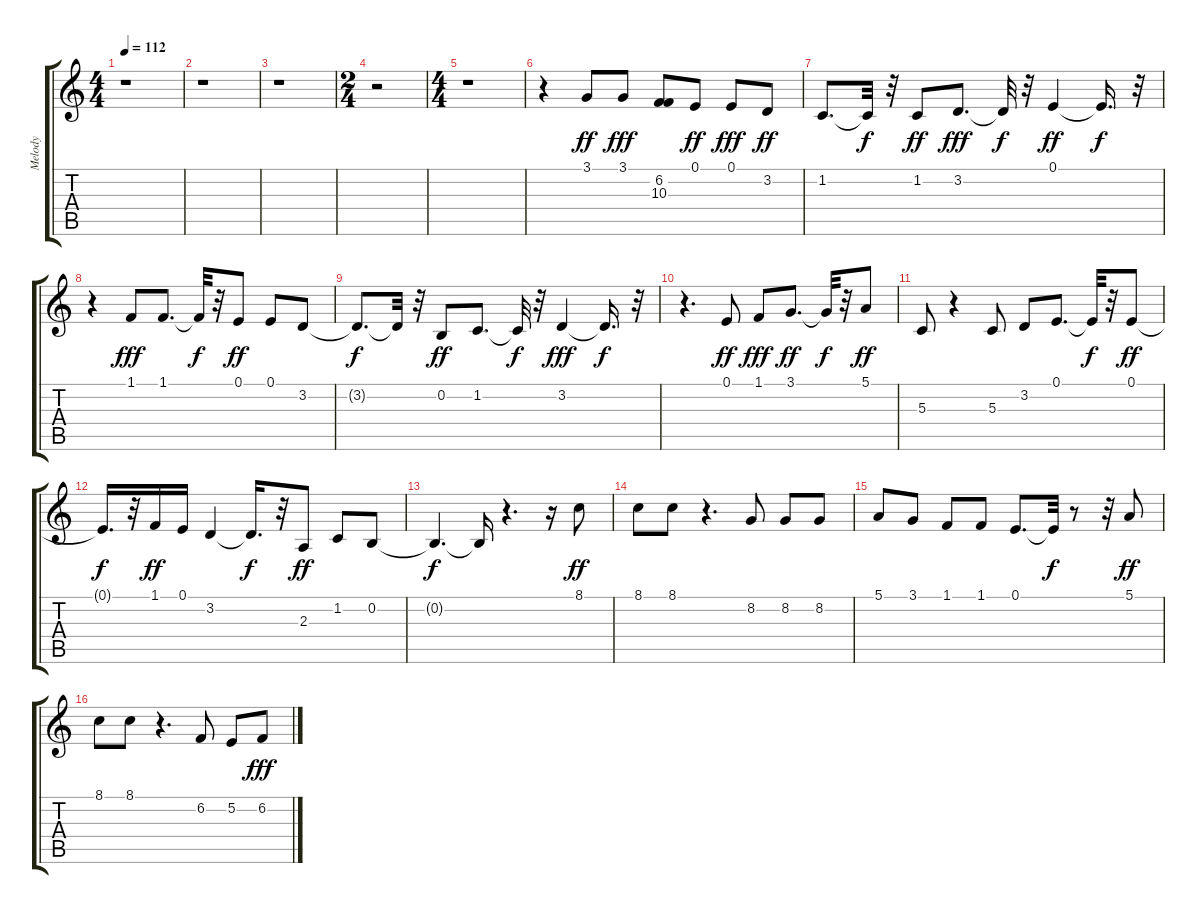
\track ("Melody" "Melody") {instrument flute}
\staff {score tabs}
\tuning (E4 B3 G3 D3 A2 E2) {hide}
\ts (4 4)
\tempo 112
\clef g2
\ks c
r.1{dy f} |
r.1 |
r.1 |
\ts (2 4)
r.2 |
\ts (4 4)
r.1 |
r.4 3.1.8{dy ff volume 12 balance 8 instrument flute} 3.1.8{dy fff} (6.2 10.3).8 0.1.8{dy ff} 0.1.8{dy fff} 3.2.8{dy ff} |
1.2.8{d} 1.2{t}.32{dy f} r.32 1.2.8{dy ff} 3.2.8{d dy fff} 3.2{t}.32{dy f} r.32 0.1.4{dy ff} 0.1{t}.16{d dy f} r.32 |
r.4 1.1.8{dy fff} 1.1.8{d} 1.1{t}.32{dy f} r.32 0.1.8{dy ff} 0.1.8 3.2.8 |
3.2{t}.8{d dy f} 3.2{t}.32 r.32 0.2.8{dy ff} 1.2.8{d} 1.2{t}.32{dy f} r.32 3.2.4{dy fff} 3.2{t}.16{d dy f} r.32 |
r.4{d} 0.1.8{dy ff} 1.1.8{dy fff} 3.1.8{d dy ff} 3.1{t}.32{dy f} r.32 5.1.8{dy ff} |
5.3.8 r.4 5.3.8 3.2.8 0.1.8{d} 0.1{t}.32{dy f} r.32 0.1.8{dy ff} |
0.1{t}.16{d dy f} r.32 1.1.16{dy ff} 0.1.16 3.2.4 3.2{t}.16{d dy f} r.32 2.3.8{dy ff} 1.2.8 0.2.8 |
0.2{t}.4{d dy f} 0.2{t}.16 r.4{d} r.16 8.1.8{dy ff} |
8.1.8 8.1.8 r.4{d} 8.2.8 8.2.8 8.2.8 |
5.1.8 3.1.8 1.1.8 1.1.8 0.1.8{d} 0.1{t}.32{dy f} r.8 r.32 5.1.8{dy ff} |
8.1.8 8.1.8 r.4{d} 6.2.8 5.2.8 6.2.8{dy fff}
